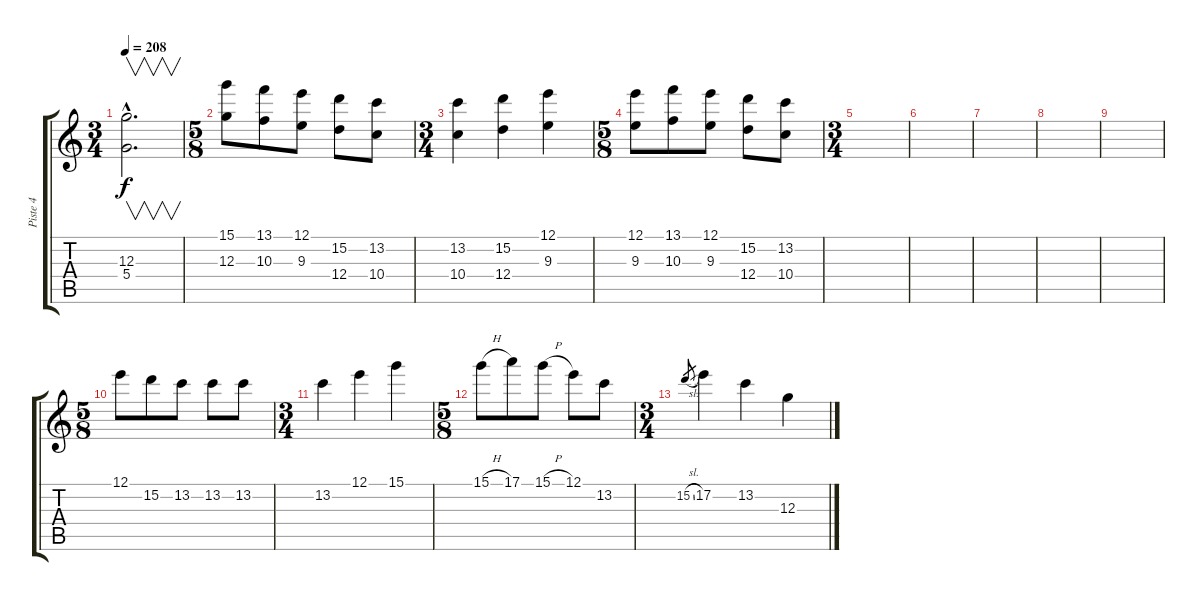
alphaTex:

\track ("Piste 4" "Piste 4") {instrument distortionguitar}
\staff {score tabs}
\tuning (E4 B3 G3 D3 A2 E2) {hide}
\ts (3 4)
\tempo 208
\clef g2
\ks c
(12.3{hac} 5.4{hac}).2{v d dy f} |
\ts (5 8)
(15.1 12.3).8 (13.1 10.3).8 (12.1 9.3).8 (15.2 12.4).8 (13.2 10.4).8 |
\ts (3 4)
(13.2 10.4).4 (15.2 12.4).4 (12.1 9.3).4 |
\ts (5 8)
(12.1 9.3).8 (13.1 10.3).8 (12.1 9.3).8 (15.2 12.4).8 (13.2 10.4).8 |
\ts (3 4)
|
|
|
|
|
\ts (5 8)
12.1.8 15.2.8 13.2.8 13.2.8 13.2.8 |
\ts (3 4)
13.2.4 12.1.4 15.1.4 |
\ts (5 8)
15.1{h}.8 17.1.8 15.1{h}.8 12.1.8 13.2.8 |
\ts (3 4)
15.2{sl}.8{gr} 17.2.4 13.2.4 12.3.4
